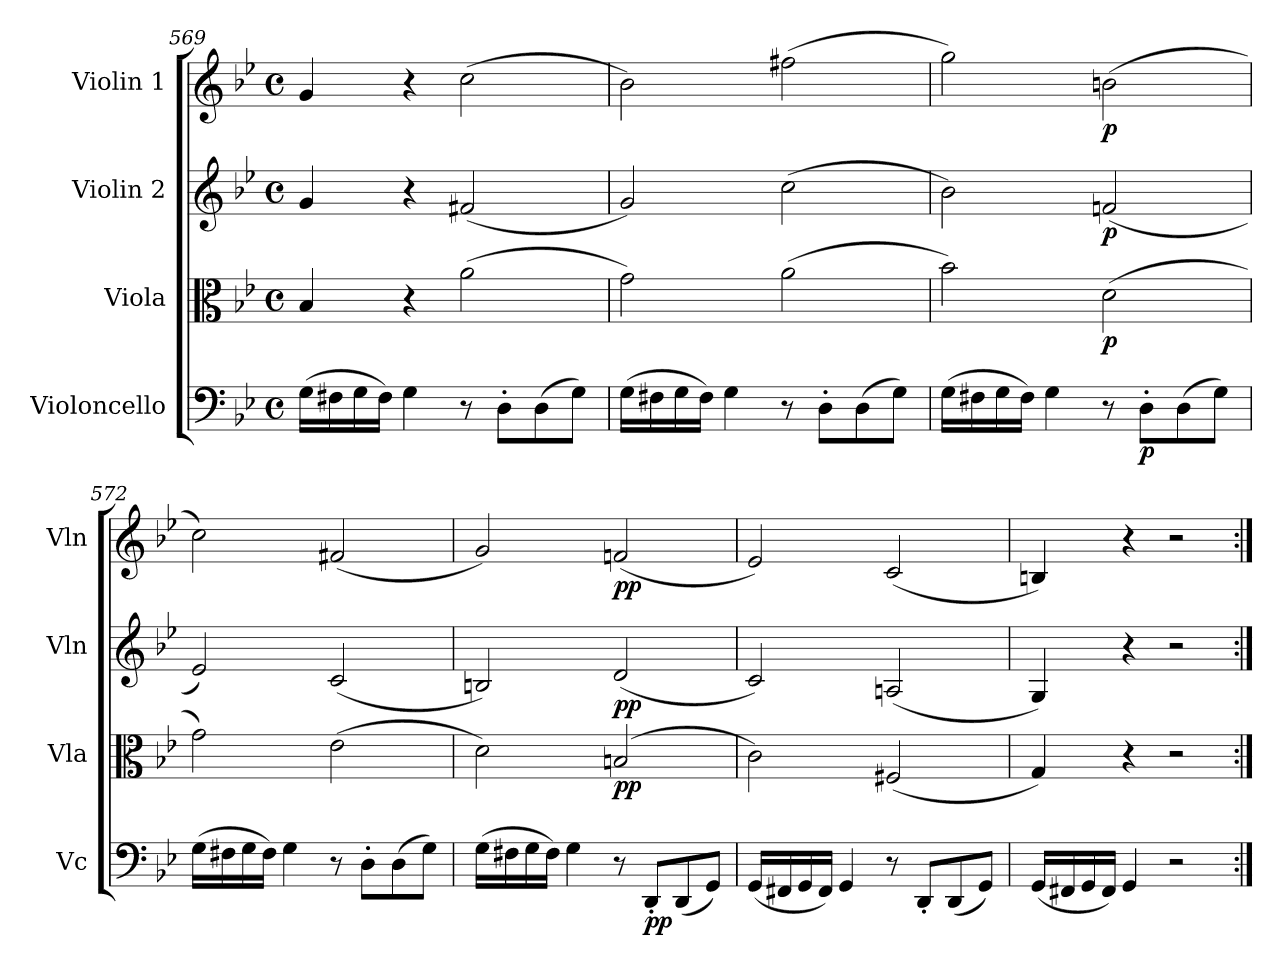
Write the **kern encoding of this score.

**kern	**dynam	**kern	**dynam	**kern	**dynam	**kern	**dynam
*part4	*part4	*part3	*part3	*part2	*part2	*part1	*part1
*staff4	*staff4	*staff3	*staff3	*staff2	*staff2	*staff1	*staff1
*I"Violoncello	*	*I"Viola	*	*I"Violin 2	*	*I"Violin 1	*
*I'Vc	*	*I'Vla	*	*I'Vln	*	*I'Vln	*
!!LO:PB:g=z
*clefF4	*	*clefC3	*	*clefG2	*	*clefG2	*
*k[b-e-]	*	*k[b-e-]	*	*k[b-e-]	*	*k[b-e-]	*
*M4/4	*	*M4/4	*	*M4/4	*	*M4/4	*
*met(c)	*	*met(c)	*	*met(c)	*	*met(c)	*
=569	=569	=569	=569	=569	=569	=569	=569
(>16G\LL	.	4B-/	.	4g/	.	4g/	.
16F#X\	.	.	.	.	.	.	.
16G\	.	.	.	.	.	.	.
16F#\JJ)	.	.	.	.	.	.	.
4G\	.	4r	.	4r	.	4r	.
8r	.	(>2a\	.	(<2f#X/	.	(>2cc\	.
8D'\L	.	.	.	.	.	.	.
(>8D\	.	.	.	.	.	.	.
8G\J)	.	.	.	.	.	.	.
=570	=570	=570	=570	=570	=570	=570	=570
(>16G\LL	.	2g\)	.	2g/)	.	2b-\)	.
16F#X\	.	.	.	.	.	.	.
16G\	.	.	.	.	.	.	.
16F#\JJ)	.	.	.	.	.	.	.
4G\	.	.	.	.	.	.	.
8r	.	(>2a\	.	(>2cc\	.	(>2ff#X\	.
8D'\L	.	.	.	.	.	.	.
(>8D\	.	.	.	.	.	.	.
8G\J)	.	.	.	.	.	.	.
=571	=571	=571	=571	=571	=571	=571	=571
(>16G\LL	.	2b-\)	.	2b-\)	.	2gg\)	.
16F#X\	.	.	.	.	.	.	.
16G\	.	.	.	.	.	.	.
16F#\JJ)	.	.	.	.	.	.	.
4G\	.	.	.	.	.	.	.
!	!	!	!LO:DY:b	!	!LO:DY:b	!	!LO:DY:b
8r	.	(>2d\	p	(<2fn/	p	(>2bn\	p
!	!LO:DY:b	!	!	!	!	!	!
8D'\L	p	.	.	.	.	.	.
(>8D\	.	.	.	.	.	.	.
8G\J)	.	.	.	.	.	.	.
!!LO:LB:g=z
=572	=572	=572	=572	=572	=572	=572	=572
(>16G\LL	.	2g\)	.	2e-/)	.	2cc\)	.
16F#X\	.	.	.	.	.	.	.
16G\	.	.	.	.	.	.	.
16F#\JJ)	.	.	.	.	.	.	.
4G\	.	.	.	.	.	.	.
8r	.	(>2e-\	.	(<2c/	.	(<2f#X/	.
8D'\L	.	.	.	.	.	.	.
(>8D\	.	.	.	.	.	.	.
8G\J)	.	.	.	.	.	.	.
=573	=573	=573	=573	=573	=573	=573	=573
(>16G\LL	.	2d\)	.	2Bn/)	.	2g/)	.
16F#X\	.	.	.	.	.	.	.
16G\	.	.	.	.	.	.	.
16F#\JJ)	.	.	.	.	.	.	.
4G\	.	.	.	.	.	.	.
!	!	!	!LO:DY:b	!	!LO:DY:b	!	!LO:DY:b
8r	.	(<2Bn/	pp	(<2d/	pp	(<2fn/	pp
!	!LO:DY:b	!	!	!	!	!	!
8DD'/L	pp	.	.	.	.	.	.
(<8DD/	.	.	.	.	.	.	.
8GG/J)	.	.	.	.	.	.	.
=574	=574	=574	=574	=574	=574	=574	=574
(<16GG/LL	.	2c\)	.	2c/)	.	2e-/)	.
16FF#X/	.	.	.	.	.	.	.
16GG/	.	.	.	.	.	.	.
16FF#/JJ)	.	.	.	.	.	.	.
4GG/	.	.	.	.	.	.	.
8r	.	(<2F#X/	.	(<2An/	.	(<2c/	.
8DD'/L	.	.	.	.	.	.	.
(<8DD/	.	.	.	.	.	.	.
8GG/J)	.	.	.	.	.	.	.
=575	=575	=575	=575	=575	=575	=575	=575
(<16GG/LL	.	4G/)	.	4G/)	.	4Bn/)	.
16FF#X/	.	.	.	.	.	.	.
16GG/	.	.	.	.	.	.	.
16FF#/JJ)	.	.	.	.	.	.	.
4GG/	.	4r	.	4r	.	4r	.
2r	.	2r	.	2r	.	2r	.
=:|!	=:|!	=:|!	=:|!	=:|!	=:|!	=:|!	=:|!
*-	*-	*-	*-	*-	*-	*-	*-
